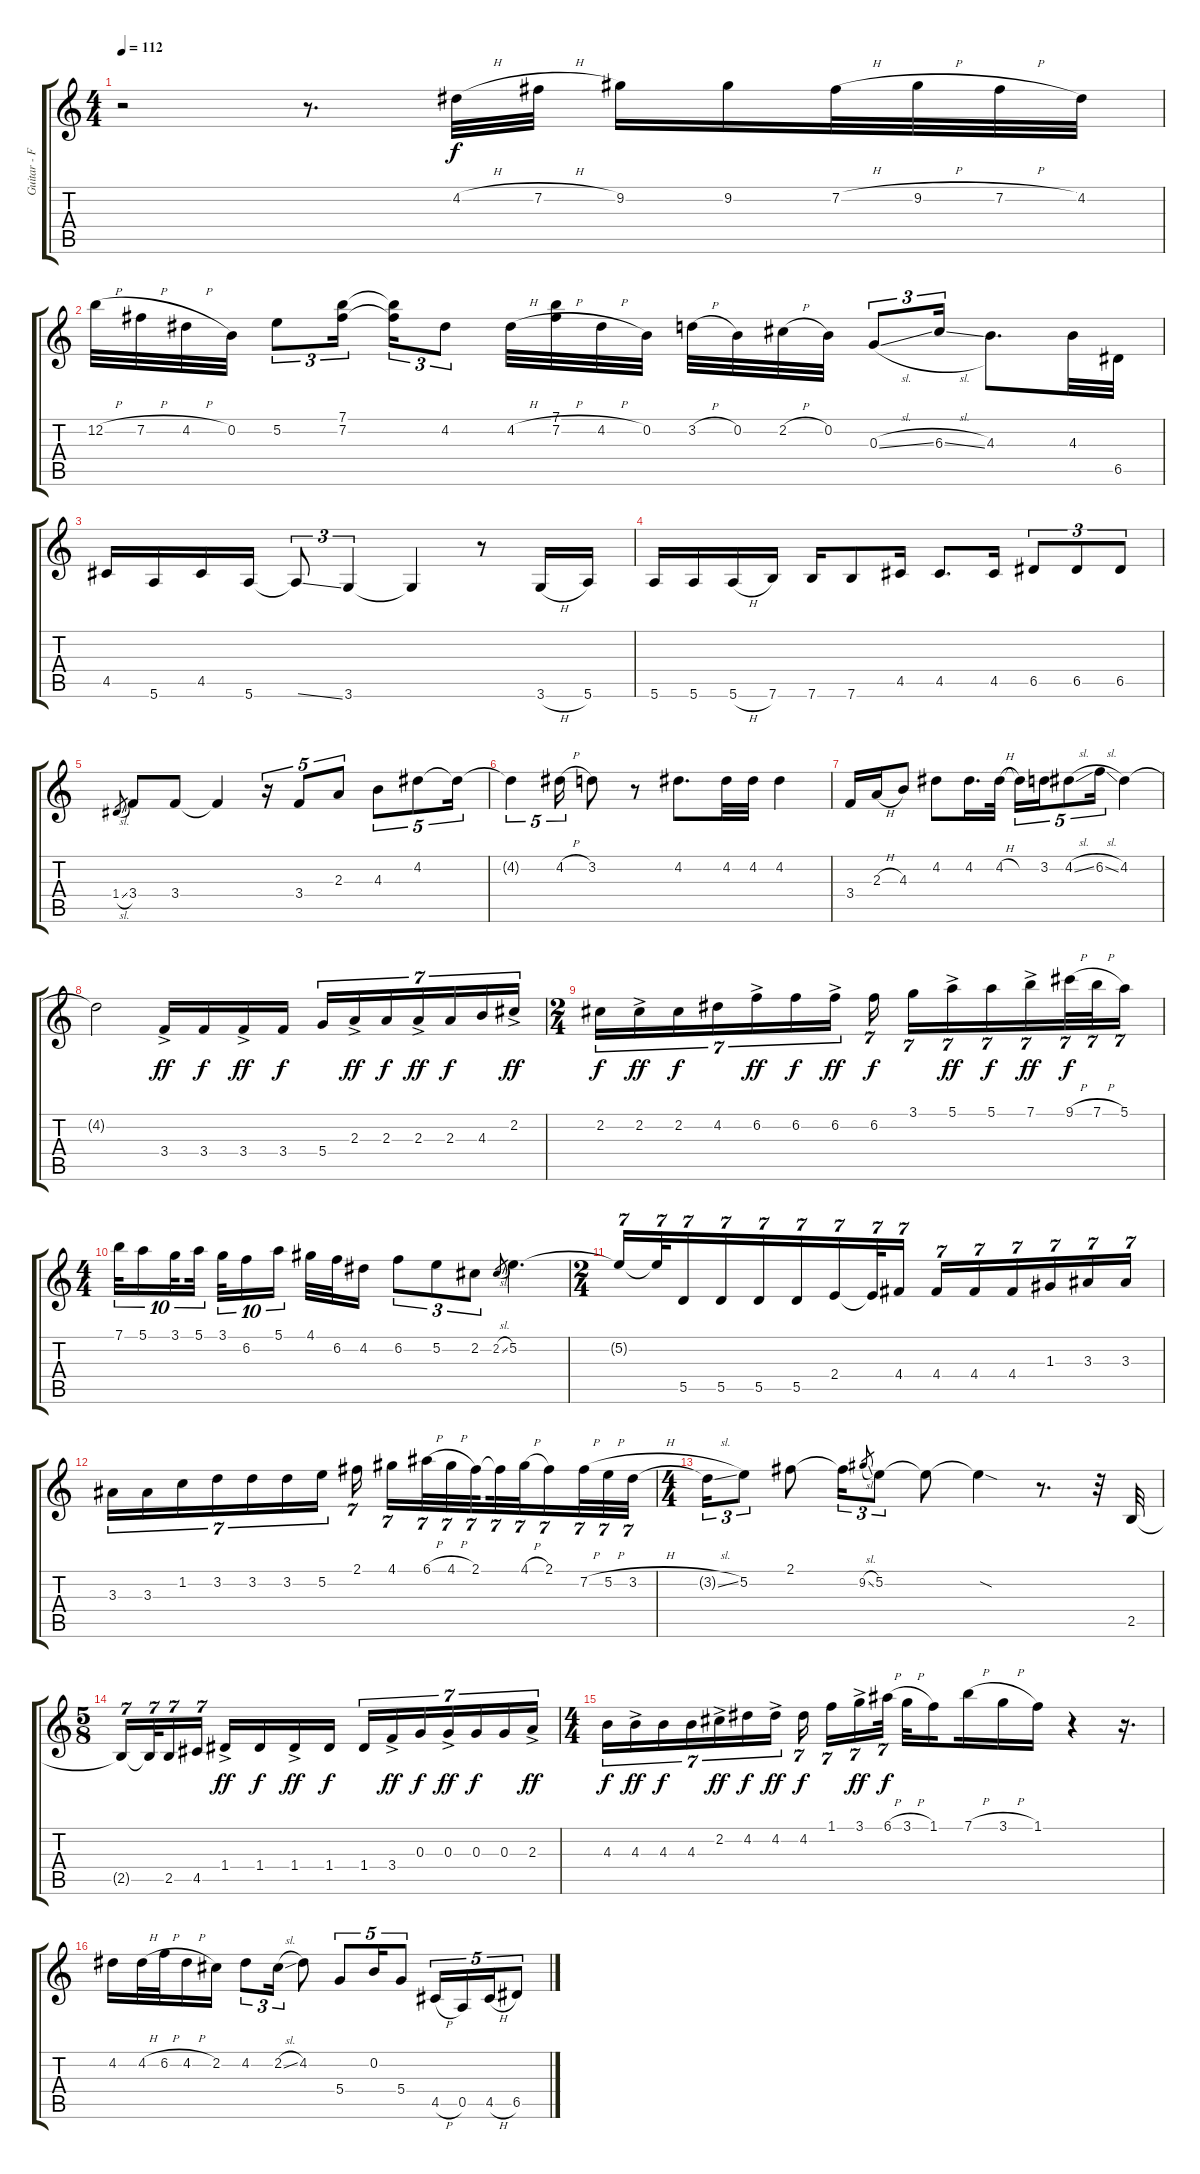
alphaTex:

\track ("Guitar - Frank Zappa" "Guitar - F") {instrument distortionguitar}
\staff {score tabs}
\tuning (E4 B3 G3 D3 A2 E2) {hide}
\ts (4 4)
\tempo 112
\clef g2
\ks c
r.2{dy f} r.8{d} 4.2{h}.32 7.2{h}.32 9.2.16 9.2.16 7.2{h}.32 9.2{h}.32 7.2{h}.32 4.2.32 |
12.2{h}.32 7.2{h}.32 4.2{h}.32 0.2.32 5.2.8{tu (3 2)} (7.1 7.2).16{tu (3 2)} (7.1{t} 7.2{t}).16{tu (3 2)} 4.2.8{tu (3 2)} 4.2{h}.32 (7.1 7.2{h}).32 4.2{h}.32 0.2.32 3.2{h}.32 0.2.32 2.2{h}.32 0.2.32 0.3{sl}.8{tu (3 2)} 6.3{sl}.16{tu (3 2)} 4.3.8{d beam Down} 4.3.32{beam Down} 6.5.32{beam Down} |
4.5.16 5.6.16 4.5.16 5.6.16 5.6{ss t}.8{tu (3 2)} 3.6.4{tu (3 2)} 3.6{t}.4 r.8 3.6{h}.16 5.6.16 |
5.6.16 5.6.16 5.6{h}.16 7.6.16 7.6.16 7.6.8 4.5.16 4.5.8{d} 4.5.16 6.5.8{tu (3 2)} 6.5.8{tu (3 2)} 6.5.8{tu (3 2)} |
1.4{sl}.8{gr} 3.4.8 3.4.8 3.4{t}.4 r.16{tu (5 4)} 3.4.8{tu (5 4)} 2.3.8{tu (5 4)} 4.3.8{tu (5 4)} 4.2.8{tu (5 4)} 4.2{t}.16{tu (5 4)} |
4.2{t}.4{tu (5 4)} 4.2{h}.16{tu (5 4)} 3.2.8 r.8 4.2.8{d} 4.2.32 4.2.32 4.2.4 |
3.4.16 2.3{h}.16 4.3.8 4.2.8 4.2.16{d} 4.2{h}.32 4.2{t}.16{tu (5 4)} 3.2.16{tu (5 4)} 4.2{sl}.8{tu (5 4)} 6.2{sl}.16{tu (5 4)} 4.2.4 |
4.2{t}.2 3.4{ac}.16{dy ff} 3.4.16{dy f} 3.4{ac}.16{dy ff} 3.4.16{dy f} 5.4.16{tu (7 4)} 2.3{ac}.16{tu (7 4) dy ff} 2.3.16{tu (7 4) dy f} 2.3{ac}.16{tu (7 4) dy ff} 2.3.16{tu (7 4) dy f} 4.3.16{tu (7 4)} 2.2{ac}.16{tu (7 4) dy ff} |
\ts (2 4)
2.2.16{tu (7 4) dy f} 2.2{ac}.16{tu (7 4) dy ff} 2.2.16{tu (7 4) dy f} 4.2.16{tu (7 4)} 6.2{ac}.16{tu (7 4) dy ff} 6.2.16{tu (7 4) dy f} 6.2{ac}.16{tu (7 4) dy ff} 6.2.16{tu (7 4) dy f} 3.1.16{tu (7 4)} 5.1{ac}.16{tu (7 4) dy ff} 5.1.16{tu (7 4) dy f} 7.1{ac}.16{tu (7 4) dy ff} 9.1{h}.32{tu (7 4) dy f} 7.1{h}.32{tu (7 4)} 5.1.16{tu (7 4)} |
\ts (4 4)
7.1.32{tu (10 8)} 5.1.16{tu (10 8)} 3.1.32{tu (10 8) beam splitsecondary} 5.1.32{tu (10 8)} 3.1.32{tu (10 8)} 6.2.16{tu (10 8)} 5.1.16{tu (10 8) beam splitsecondary} 4.1.32 6.2.32 4.2.16{beam split} 6.2.8{tu (3 2)} 5.2.8{tu (3 2) beam merge} 2.2.8{tu (3 2)} 2.2{sl}.8{gr} 5.2.4{d} |
\ts (2 4)
5.2{t}.16{tu (7 4)} 5.2{t}.32{tu (7 4)} 5.5.16{tu (7 4)} 5.5.16{tu (7 4)} 5.5.16{tu (7 4)} 5.5.16{tu (7 4)} 2.4.16{tu (7 4)} 2.4{t}.32{tu (7 4)} 4.4.16{tu (7 4)} 4.4.16{tu (7 4)} 4.4.16{tu (7 4)} 4.4.16{tu (7 4)} 1.3.16{tu (7 4)} 3.3.16{tu (7 4)} 3.3.16{tu (7 4)} |
3.3.16{tu (7 4)} 3.3.16{tu (7 4)} 1.2.16{tu (7 4)} 3.2.16{tu (7 4)} 3.2.16{tu (7 4)} 3.2.16{tu (7 4)} 5.2.16{tu (7 4)} 2.1.16{tu (7 4)} 4.1.16{tu (7 4)} 6.1{h}.32{tu (7 4)} 4.1{h}.32{tu (7 4)} 2.1.32{tu (7 4) beam splitsecondary} 2.1{t}.32{tu (7 4)} 4.1{h}.32{tu (7 4)} 2.1.16{tu (7 4)} 7.2{h}.32{tu (7 4)} 5.2{h}.32{tu (7 4)} 3.2{h}.32{tu (7 4)} |
\ts (4 4)
3.2{sl t}.16{tu (3 2)} 5.2.8{tu (3 2)} 2.1.8 2.1{t}.16{tu (3 2)} 9.2{sl}.8{gr} 5.2.8{tu (3 2)} 5.2{t}.8 5.2{sod t}.4 r.8{d} r.32 2.5.32 |
\ts (5 8)
2.5{t}.16{tu (7 4)} 2.5{t}.32{tu (7 4)} 2.5.16{tu (7 4)} 4.5.16{tu (7 4) beam split} 1.4{ac}.16{dy ff} 1.4.16{dy f beam merge} 1.4{ac}.16{dy ff} 1.4.16{dy f beam split} 1.4.16{tu (7 4)} 3.4{ac}.16{tu (7 4) dy ff} 0.3.16{tu (7 4) dy f} 0.3{ac}.16{tu (7 4) dy ff beam merge} 0.3.16{tu (7 4) dy f} 0.3.16{tu (7 4)} 2.3{ac}.16{tu (7 4) dy ff} |
\ts (4 4)
4.3.16{tu (7 4) dy f} 4.3{ac}.16{tu (7 4) dy ff} 4.3.16{tu (7 4) dy f} 4.3.16{tu (7 4)} 2.2{ac}.16{tu (7 4) dy ff} 4.2.16{tu (7 4) dy f} 4.2{ac}.16{tu (7 4) dy ff} 4.2.16{tu (7 4) dy f} 1.1.16{tu (7 4)} 3.1{ac}.16{tu (7 4) dy ff} 6.1{h}.32{tu (7 4) dy f beam splitsecondary} 3.1{h}.32 1.1.16{beam splitsecondary} 7.1{h}.16{beam merge} 3.1{h}.16 1.1.16 r.4 r.16{d} |
4.2.16 4.2{h}.32 6.2{h}.32 4.2{h}.16 2.2.16 4.2.8{tu (3 2)} 2.2{sl}.16{tu (3 2)} 4.2.8 5.4.8{tu (5 4)} 0.2.16{tu (5 4)} 5.4.8{tu (5 4)} 4.5{h}.16{tu (5 4)} 0.5.16{tu (5 4)} 4.5{h}.16{tu (5 4)} 6.5.8{tu (5 4)}
